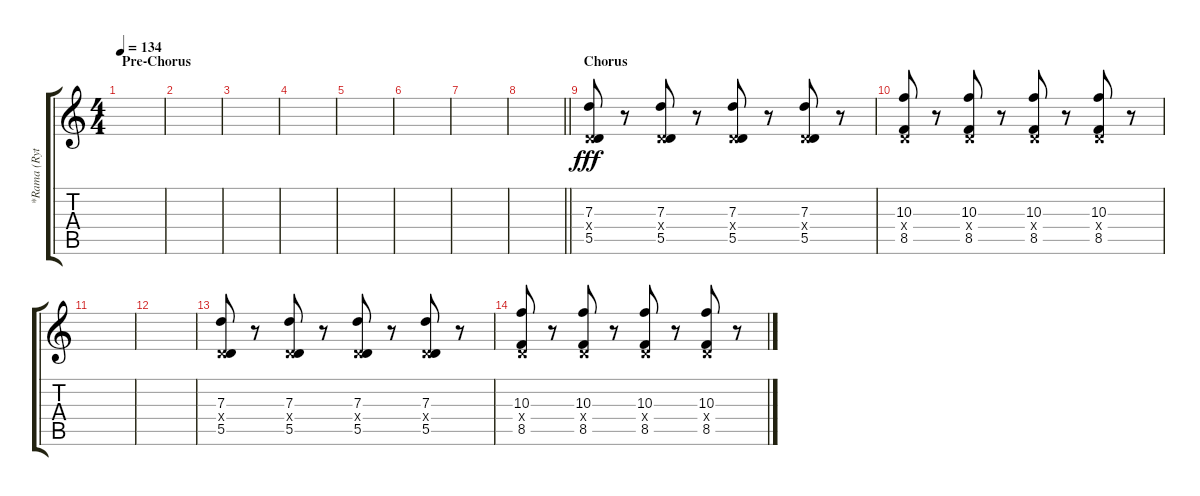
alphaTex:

\track ("*Rama (Rythm Guitar 2)" "*Rama (Ryt") {instrument distortionguitar}
\staff {score tabs}
\tuning (E4 B3 G3 D3 A2 E2) {hide}
\ts (4 4)
\section ("" "Pre-Chorus")
\tempo 134
\clef g2
\ks c
|
|
|
|
|
|
|
\barLineRight lightlight
|
\section ("" "Chorus")
(7.3 0.4{x} 5.5).8{dy fff volume 14} r.8 (7.3 0.4{x} 5.5).8 r.8 (7.3 0.4{x} 5.5).8 r.8 (7.3 0.4{x} 5.5).8 r.8 |
(10.3 0.4{x} 8.5).8 r.8 (10.3 0.4{x} 8.5).8 r.8 (10.3 0.4{x} 8.5).8 r.8 (10.3 0.4{x} 8.5).8 r.8 |
|
|
(7.3 0.4{x} 5.5).8 r.8 (7.3 0.4{x} 5.5).8 r.8 (7.3 0.4{x} 5.5).8 r.8 (7.3 0.4{x} 5.5).8 r.8 |
(10.3 0.4{x} 8.5).8 r.8 (10.3 0.4{x} 8.5).8 r.8 (10.3 0.4{x} 8.5).8 r.8 (10.3 0.4{x} 8.5).8 r.8
